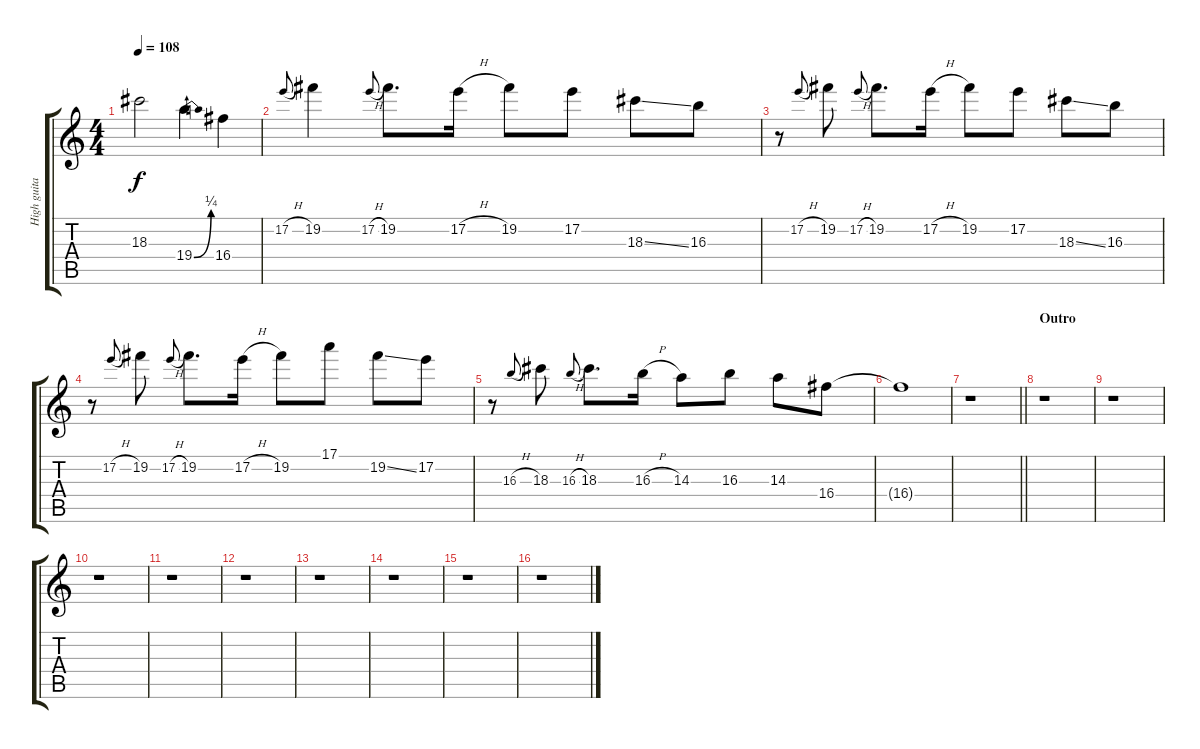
\track ("High guitar" "High guita") {instrument distortionguitar}
\staff {score tabs}
\tuning (E4 B3 G3 D3 A2 E2) {hide}
\ts (4 4)
\tempo 108
\clef g2
\ks c
18.3.2{dy f} 19.4{be (bend 0 0 60 1)}.4 16.4.4 |
17.2{h}.8{gr onbeat} 19.2.4 17.2{h}.8{gr onbeat} 19.2.8{d} 17.2{h}.16 19.2.8 17.2.8 18.3{ss}.8 16.3.8 |
r.8 17.2{h}.8{gr onbeat} 19.2.8 17.2{h}.8{gr onbeat} 19.2.8{d} 17.2{h}.16 19.2.8 17.2.8 18.3{ss}.8 16.3.8 |
r.8 17.2{h}.8{gr onbeat} 19.2.8 17.2{h}.8{gr onbeat} 19.2.8{d} 17.2{h}.16 19.2.8 17.1.8 19.2{ss}.8 17.2.8 |
r.8 16.3{h}.8{gr onbeat} 18.3.8 16.3{h}.8{gr onbeat} 18.3.8{d} 16.3{h}.16 14.3.8 16.3.8 14.3.8 16.4.8 |
16.4{t}.1 |
\barLineRight lightlight
r.1 |
\section ("" "Outro")
r.1 |
r.1 |
r.1 |
r.1 |
r.1 |
r.1 |
r.1 |
r.1 |
r.1
